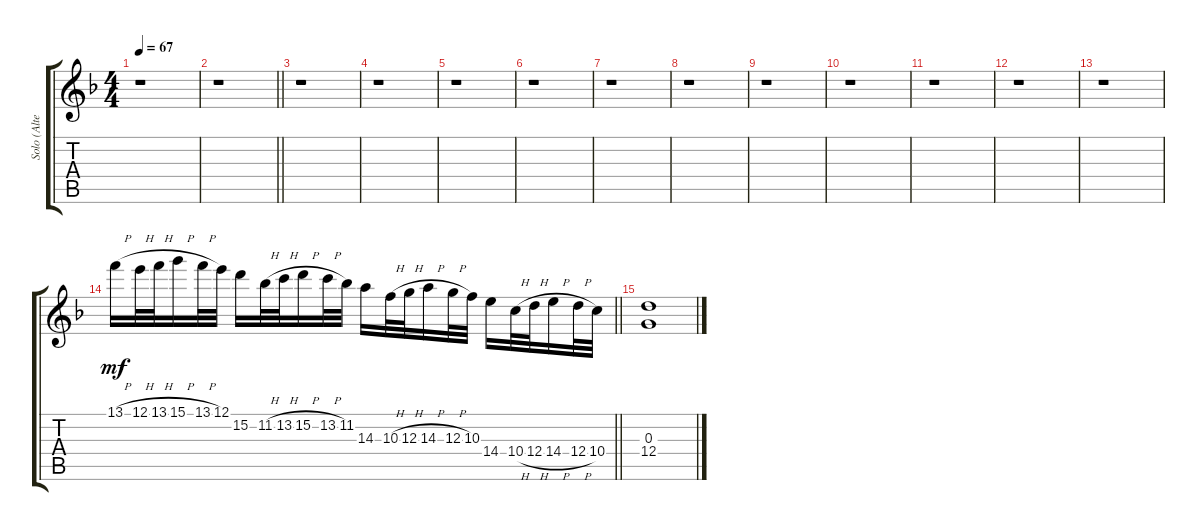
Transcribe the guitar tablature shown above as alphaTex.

\track ("Solo (Alternate Ending)" "Solo (Alte") {mute instrument overdrivenguitar}
\staff {score tabs}
\tuning (E4 B3 G3 D3 A2 E2) {hide}
\ts (4 4)
\tempo 67
\clef g2
\ks dminor
r.1{dy mf instrument overdrivenguitar} |
\barLineRight lightlight
r.1 |
r.1 |
r.1 |
r.1 |
r.1 |
r.1 |
r.1 |
r.1 |
r.1 |
r.1 |
r.1 |
r.1 |
\barLineRight lightlight
13.1{h}.16 12.1{h}.32 13.1{h}.32 15.1{h}.16 13.1{h}.32 12.1.32 15.2.16 11.2{h}.32 13.2{h}.32 15.2{h}.16 13.2{h}.32 11.2.32 14.3.16 10.3{h}.32 12.3{h}.32 14.3{h}.16 12.3{h}.32 10.3.32 14.4.16 10.4{h}.32 12.4{h}.32 14.4{h}.16 12.4{h}.32 10.4.32 |
(0.3 12.4).1
